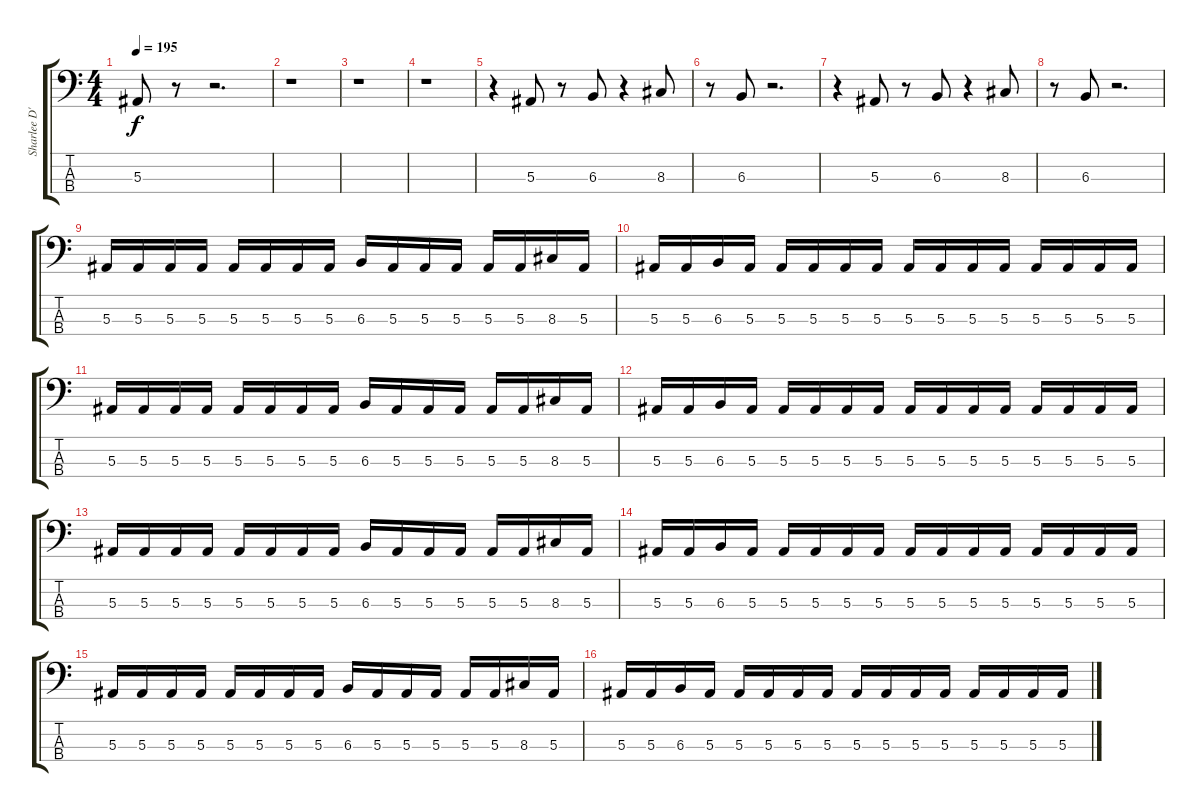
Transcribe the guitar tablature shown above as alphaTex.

\track ("Sharlee D'Angelo" "Sharlee D'") {instrument electricbassfinger}
\staff {score tabs}
\tuning (Eb2 Bb1 F1 C1) {hide}
\ts (4 4)
\tempo 195
\clef f4
\ks c
5.3.8{dy f instrument electricbassfinger} r.8 r.2{d} |
r.1 |
r.1 |
r.1 |
r.4 5.3.8 r.8 6.3.8 r.4 8.3.8 |
r.8 6.3.8 r.2{d} |
r.4 5.3.8 r.8 6.3.8 r.4 8.3.8 |
r.8 6.3.8 r.2{d} |
5.3.16 5.3.16 5.3.16 5.3.16 5.3.16 5.3.16 5.3.16 5.3.16 6.3.16 5.3.16 5.3.16 5.3.16 5.3.16 5.3.16 8.3.16 5.3.16 |
5.3.16 5.3.16 6.3.16 5.3.16 5.3.16 5.3.16 5.3.16 5.3.16 5.3.16 5.3.16 5.3.16 5.3.16 5.3.16 5.3.16 5.3.16 5.3.16 |
5.3.16 5.3.16 5.3.16 5.3.16 5.3.16 5.3.16 5.3.16 5.3.16 6.3.16 5.3.16 5.3.16 5.3.16 5.3.16 5.3.16 8.3.16 5.3.16 |
5.3.16 5.3.16 6.3.16 5.3.16 5.3.16 5.3.16 5.3.16 5.3.16 5.3.16 5.3.16 5.3.16 5.3.16 5.3.16 5.3.16 5.3.16 5.3.16 |
5.3.16 5.3.16 5.3.16 5.3.16 5.3.16 5.3.16 5.3.16 5.3.16 6.3.16 5.3.16 5.3.16 5.3.16 5.3.16 5.3.16 8.3.16 5.3.16 |
5.3.16 5.3.16 6.3.16 5.3.16 5.3.16 5.3.16 5.3.16 5.3.16 5.3.16 5.3.16 5.3.16 5.3.16 5.3.16 5.3.16 5.3.16 5.3.16 |
5.3.16 5.3.16 5.3.16 5.3.16 5.3.16 5.3.16 5.3.16 5.3.16 6.3.16 5.3.16 5.3.16 5.3.16 5.3.16 5.3.16 8.3.16 5.3.16 |
5.3.16 5.3.16 6.3.16 5.3.16 5.3.16 5.3.16 5.3.16 5.3.16 5.3.16 5.3.16 5.3.16 5.3.16 5.3.16 5.3.16 5.3.16 5.3.16
